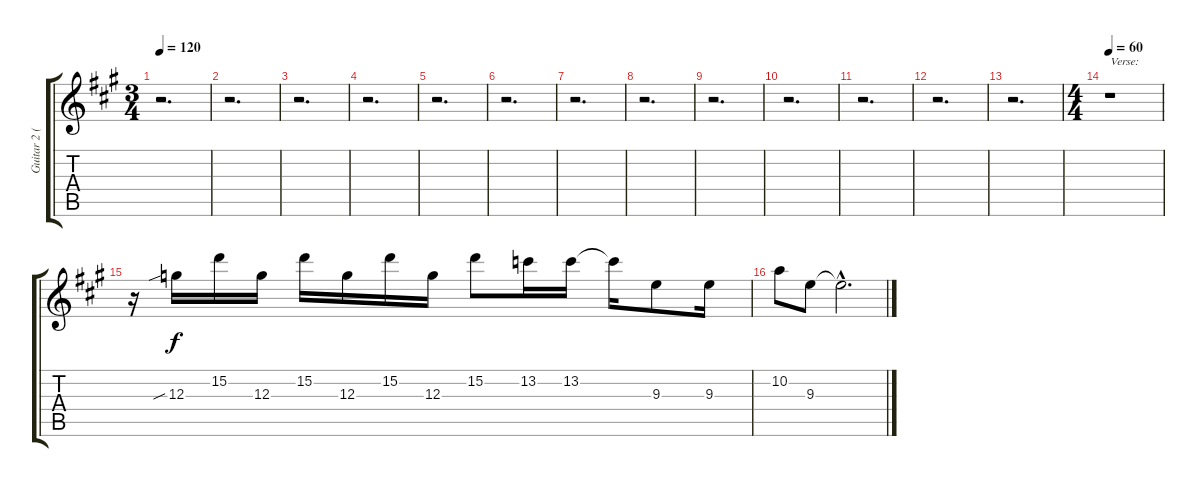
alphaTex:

\track ("Guitar 2 (Clean)" "Guitar 2 (") {instrument electricguitarjazz}
\staff {score tabs}
\tuning (E4 B3 G3 D3 A2 E2) {hide}
\ts (3 4)
\tempo 120
\clef g2
\ks a
r.2{d dy f} |
r.2{d} |
r.2{d} |
r.2{d} |
r.2{d} |
r.2{d} |
r.2{d} |
r.2{d} |
r.2{d} |
r.2{d} |
r.2{d} |
r.2{d} |
r.2{d} |
\ts (4 4)
\tempo 60
r.1{txt "Verse:"} |
r.16 12.3{sib}.16 15.2.16 12.3.16 15.2.16 12.3.16 15.2.16 12.3.16 15.2.8 13.2.16 13.2.16 13.2{t}.16 9.3.8 9.3.16 |
10.2.8 9.3.8 9.3{hac t}.2{d}
